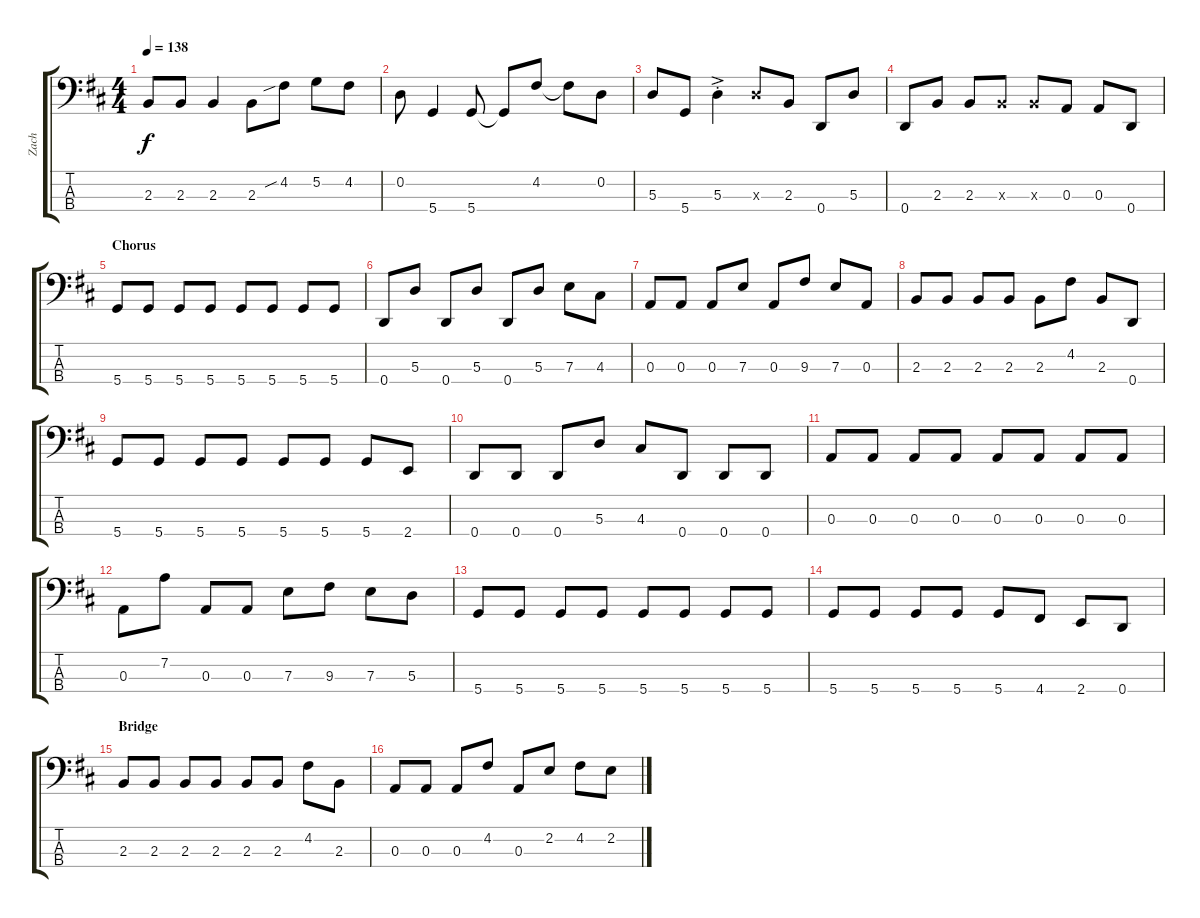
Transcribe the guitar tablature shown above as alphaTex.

\track ("Zach" "Zach") {instrument electricbassfinger}
\staff {score tabs}
\tuning (G2 D2 A1 D1) {hide}
\ts (4 4)
\tempo 138
\clef f4
\ks d
2.3{t}.8{dy f} 2.3.8 2.3.4 2.3.8 4.2{sib}.8 5.2.8 4.2.8 |
0.2.8 5.4.4 5.4.8 5.4{t}.8 4.2.8 4.2{t}.8 0.2.8 |
5.3.8 5.4.8 5.3{ac st}.4 5.3{x}.8 2.3.8 0.4.8 5.3.8 |
0.4.8 2.3.8 2.3.8 2.3{x}.8 2.3{x}.8 0.3.8 0.3.8 0.4.8 |
\section ("" "Chorus")
5.4.8 5.4.8 5.4.8 5.4.8 5.4.8 5.4.8 5.4.8 5.4.8 |
0.4.8 5.3.8 0.4.8 5.3.8 0.4.8 5.3.8 7.3.8 4.3.8 |
0.3.8 0.3.8 0.3.8 7.3.8 0.3.8 9.3.8 7.3.8 0.3.8 |
2.3.8 2.3.8 2.3.8 2.3.8 2.3.8 4.2.8 2.3.8 0.4.8 |
5.4.8 5.4.8 5.4.8 5.4.8 5.4.8 5.4.8 5.4.8 2.4.8 |
0.4.8 0.4.8 0.4.8 5.3.8 4.3.8 0.4.8 0.4.8 0.4.8 |
0.3.8 0.3.8 0.3.8 0.3.8 0.3.8 0.3.8 0.3.8 0.3.8 |
0.3.8 7.2.8 0.3.8 0.3.8 7.3.8 9.3.8 7.3.8 5.3.8 |
5.4.8 5.4.8 5.4.8 5.4.8 5.4.8 5.4.8 5.4.8 5.4.8 |
5.4.8 5.4.8 5.4.8 5.4.8 5.4.8 4.4.8 2.4.8 0.4.8 |
\section ("" "Bridge")
2.3.8 2.3.8 2.3.8 2.3.8 2.3.8 2.3.8 4.2.8 2.3.8 |
0.3.8 0.3.8 0.3.8 4.2.8 0.3.8 2.2.8 4.2.8 2.2.8
